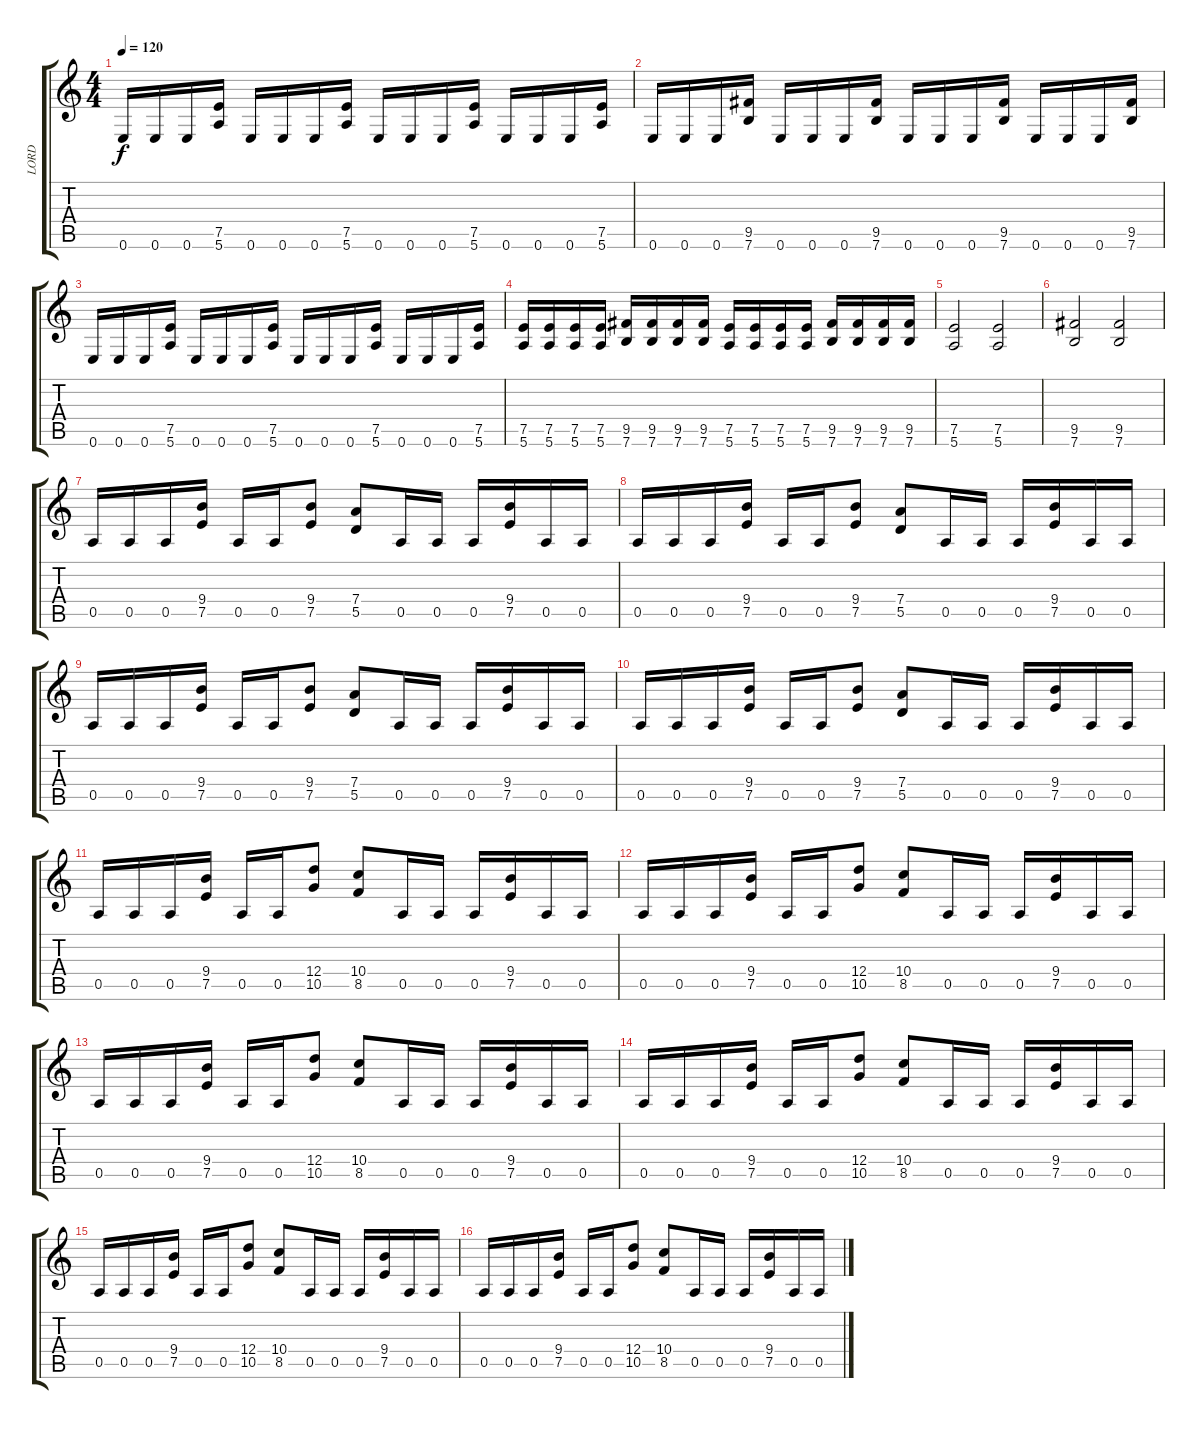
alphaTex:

\track ("LORD" "LORD") {instrument distortionguitar}
\staff {score tabs}
\tuning (E4 B3 G3 D3 A2 E2) {hide}
\ts (4 4)
\tempo 120
\clef g2
\ks c
0.6.16{dy f instrument distortionguitar} 0.6.16 0.6.16 (7.5 5.6).16 0.6.16 0.6.16 0.6.16 (7.5 5.6).16 0.6.16 0.6.16 0.6.16 (7.5 5.6).16 0.6.16 0.6.16 0.6.16 (7.5 5.6).16 |
0.6.16 0.6.16 0.6.16 (9.5 7.6).16 0.6.16 0.6.16 0.6.16 (9.5 7.6).16 0.6.16 0.6.16 0.6.16 (9.5 7.6).16 0.6.16 0.6.16 0.6.16 (9.5 7.6).16 |
0.6.16 0.6.16 0.6.16 (7.5 5.6).16 0.6.16 0.6.16 0.6.16 (7.5 5.6).16 0.6.16 0.6.16 0.6.16 (7.5 5.6).16 0.6.16 0.6.16 0.6.16 (7.5 5.6).16 |
(7.5 5.6).16 (7.5 5.6).16 (7.5 5.6).16 (7.5 5.6).16 (9.5 7.6).16 (9.5 7.6).16 (9.5 7.6).16 (9.5 7.6).16 (7.5 5.6).16 (7.5 5.6).16 (7.5 5.6).16 (7.5 5.6).16 (9.5 7.6).16 (9.5 7.6).16 (9.5 7.6).16 (9.5 7.6).16 |
(7.5 5.6).2 (7.5 5.6).2 |
(9.5 7.6).2 (9.5 7.6).2 |
0.5.16 0.5.16 0.5.16 (9.4 7.5).16 0.5.16 0.5.16 (9.4 7.5).8 (7.4 5.5).8 0.5.16 0.5.16 0.5.16 (9.4 7.5).16 0.5.16 0.5.16 |
0.5.16 0.5.16 0.5.16 (9.4 7.5).16 0.5.16 0.5.16 (9.4 7.5).8 (7.4 5.5).8 0.5.16 0.5.16 0.5.16 (9.4 7.5).16 0.5.16 0.5.16 |
0.5.16 0.5.16 0.5.16 (9.4 7.5).16 0.5.16 0.5.16 (9.4 7.5).8 (7.4 5.5).8 0.5.16 0.5.16 0.5.16 (9.4 7.5).16 0.5.16 0.5.16 |
0.5.16 0.5.16 0.5.16 (9.4 7.5).16 0.5.16 0.5.16 (9.4 7.5).8 (7.4 5.5).8 0.5.16 0.5.16 0.5.16 (9.4 7.5).16 0.5.16 0.5.16 |
0.5.16 0.5.16 0.5.16 (9.4 7.5).16 0.5.16 0.5.16 (12.4 10.5).8 (10.4 8.5).8 0.5.16 0.5.16 0.5.16 (9.4 7.5).16 0.5.16 0.5.16 |
0.5.16 0.5.16 0.5.16 (9.4 7.5).16 0.5.16 0.5.16 (12.4 10.5).8 (10.4 8.5).8 0.5.16 0.5.16 0.5.16 (9.4 7.5).16 0.5.16 0.5.16 |
0.5.16 0.5.16 0.5.16 (9.4 7.5).16 0.5.16 0.5.16 (12.4 10.5).8 (10.4 8.5).8 0.5.16 0.5.16 0.5.16 (9.4 7.5).16 0.5.16 0.5.16 |
0.5.16 0.5.16 0.5.16 (9.4 7.5).16 0.5.16 0.5.16 (12.4 10.5).8 (10.4 8.5).8 0.5.16 0.5.16 0.5.16 (9.4 7.5).16 0.5.16 0.5.16 |
0.5.16 0.5.16 0.5.16 (9.4 7.5).16 0.5.16 0.5.16 (12.4 10.5).8 (10.4 8.5).8 0.5.16 0.5.16 0.5.16 (9.4 7.5).16 0.5.16 0.5.16 |
0.5.16 0.5.16 0.5.16 (9.4 7.5).16 0.5.16 0.5.16 (12.4 10.5).8 (10.4 8.5).8 0.5.16 0.5.16 0.5.16 (9.4 7.5).16 0.5.16 0.5.16
